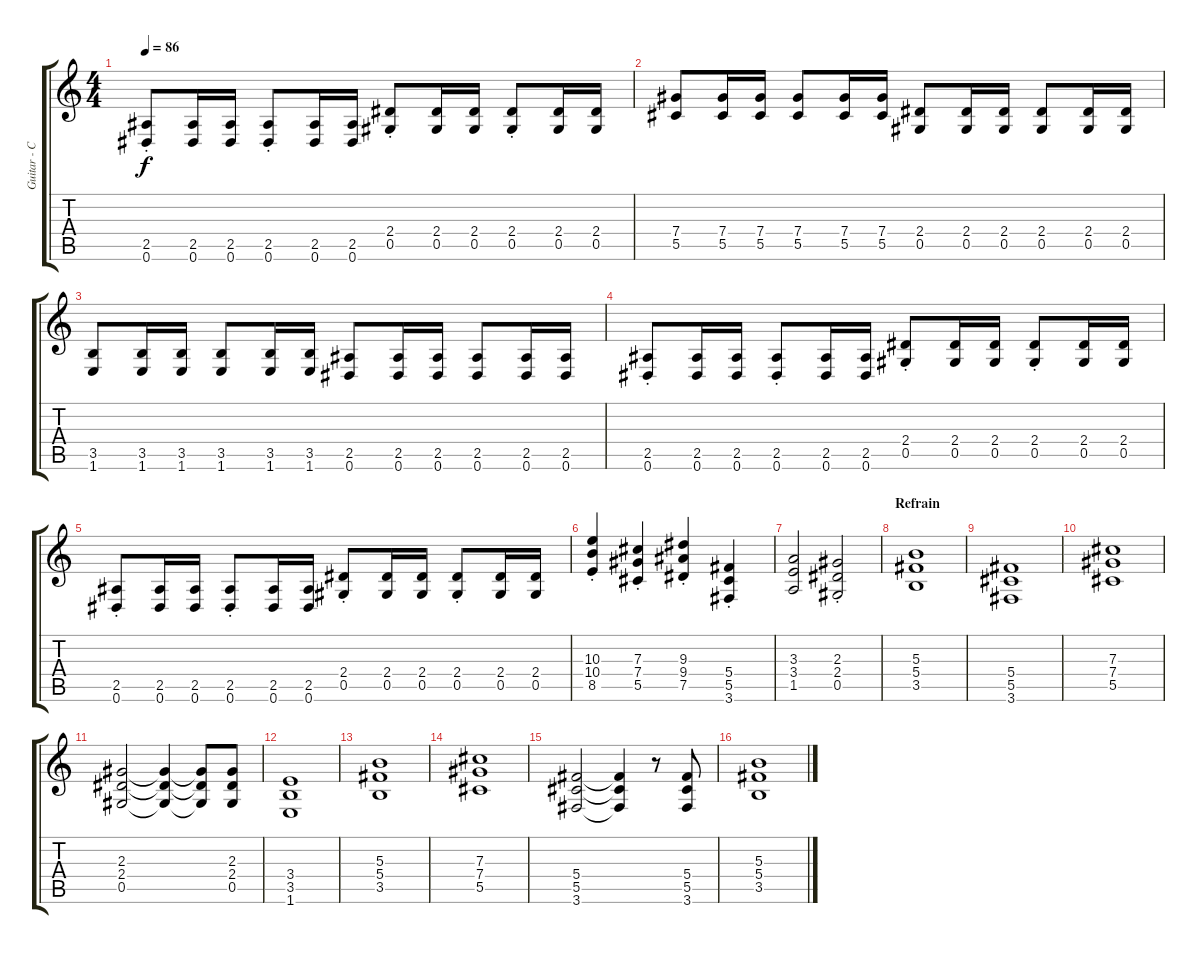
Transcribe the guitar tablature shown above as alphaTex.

\track ("Guitar - Chris Bay" "Guitar - C") {instrument overdrivenguitar}
\staff {score tabs}
\tuning (Eb4 Bb3 Gb3 Db3 Ab2 Eb2) {hide}
\ts (4 4)
\tempo 86
\clef g2
\ks c
(2.5{st} 0.6{st}).8{dy f} (2.5 0.6).16 (2.5 0.6).16 (2.5{st} 0.6{st}).8 (2.5 0.6).16 (2.5 0.6).16 (2.4{st} 0.5{st}).8 (2.4 0.5).16 (2.4 0.5).16 (2.4{st} 0.5{st}).8 (2.4 0.5).16 (2.4 0.5).16 |
(7.4 5.5).8 (7.4 5.5).16 (7.4 5.5).16 (7.4 5.5).8 (7.4 5.5).16 (7.4 5.5).16 (2.4 0.5).8 (2.4 0.5).16 (2.4 0.5).16 (2.4 0.5).8 (2.4 0.5).16 (2.4 0.5).16 |
(3.5 1.6).8 (3.5 1.6).16 (3.5 1.6).16 (3.5 1.6).8 (3.5 1.6).16 (3.5 1.6).16 (2.5 0.6).8 (2.5 0.6).16 (2.5 0.6).16 (2.5 0.6).8 (2.5 0.6).16 (2.5 0.6).16 |
(2.5{st} 0.6{st}).8 (2.5 0.6).16 (2.5 0.6).16 (2.5{st} 0.6{st}).8 (2.5 0.6).16 (2.5 0.6).16 (2.4{st} 0.5{st}).8 (2.4 0.5).16 (2.4 0.5).16 (2.4{st} 0.5{st}).8 (2.4 0.5).16 (2.4 0.5).16 |
(2.5{st} 0.6{st}).8 (2.5 0.6).16 (2.5 0.6).16 (2.5{st} 0.6{st}).8 (2.5 0.6).16 (2.5 0.6).16 (2.4{st} 0.5{st}).8 (2.4 0.5).16 (2.4 0.5).16 (2.4{st} 0.5{st}).8 (2.4 0.5).16 (2.4 0.5).16 |
(10.3{st} 10.4{st} 8.5{st}).4 (7.3{st} 7.4{st} 5.5{st}).4 (9.3{st} 9.4{st} 7.5{st}).4 (5.4{st} 5.5{st} 3.6{st}).4 |
(3.3 3.4 1.5).2 (2.3{st} 2.4{st} 0.5{st}).2 |
\section ("" "Refrain")
(5.3 5.4 3.5).1 |
(5.4 5.5 3.6).1 |
(7.3 7.4 5.5).1 |
(2.3 2.4 0.5).2 (2.3{t} 2.4{t} 0.5{t}).4 (2.3{t} 2.4{t} 0.5{t}).8 (2.3 2.4 0.5).8 |
(3.4 3.5 1.6).1 |
(5.3 5.4 3.5).1 |
(7.3 7.4 5.5).1 |
(5.4 5.5 3.6).2 (5.4{t} 5.5{t} 3.6{t}).4 r.8 (5.4 5.5 3.6).8 |
(5.3 5.4 3.5).1
